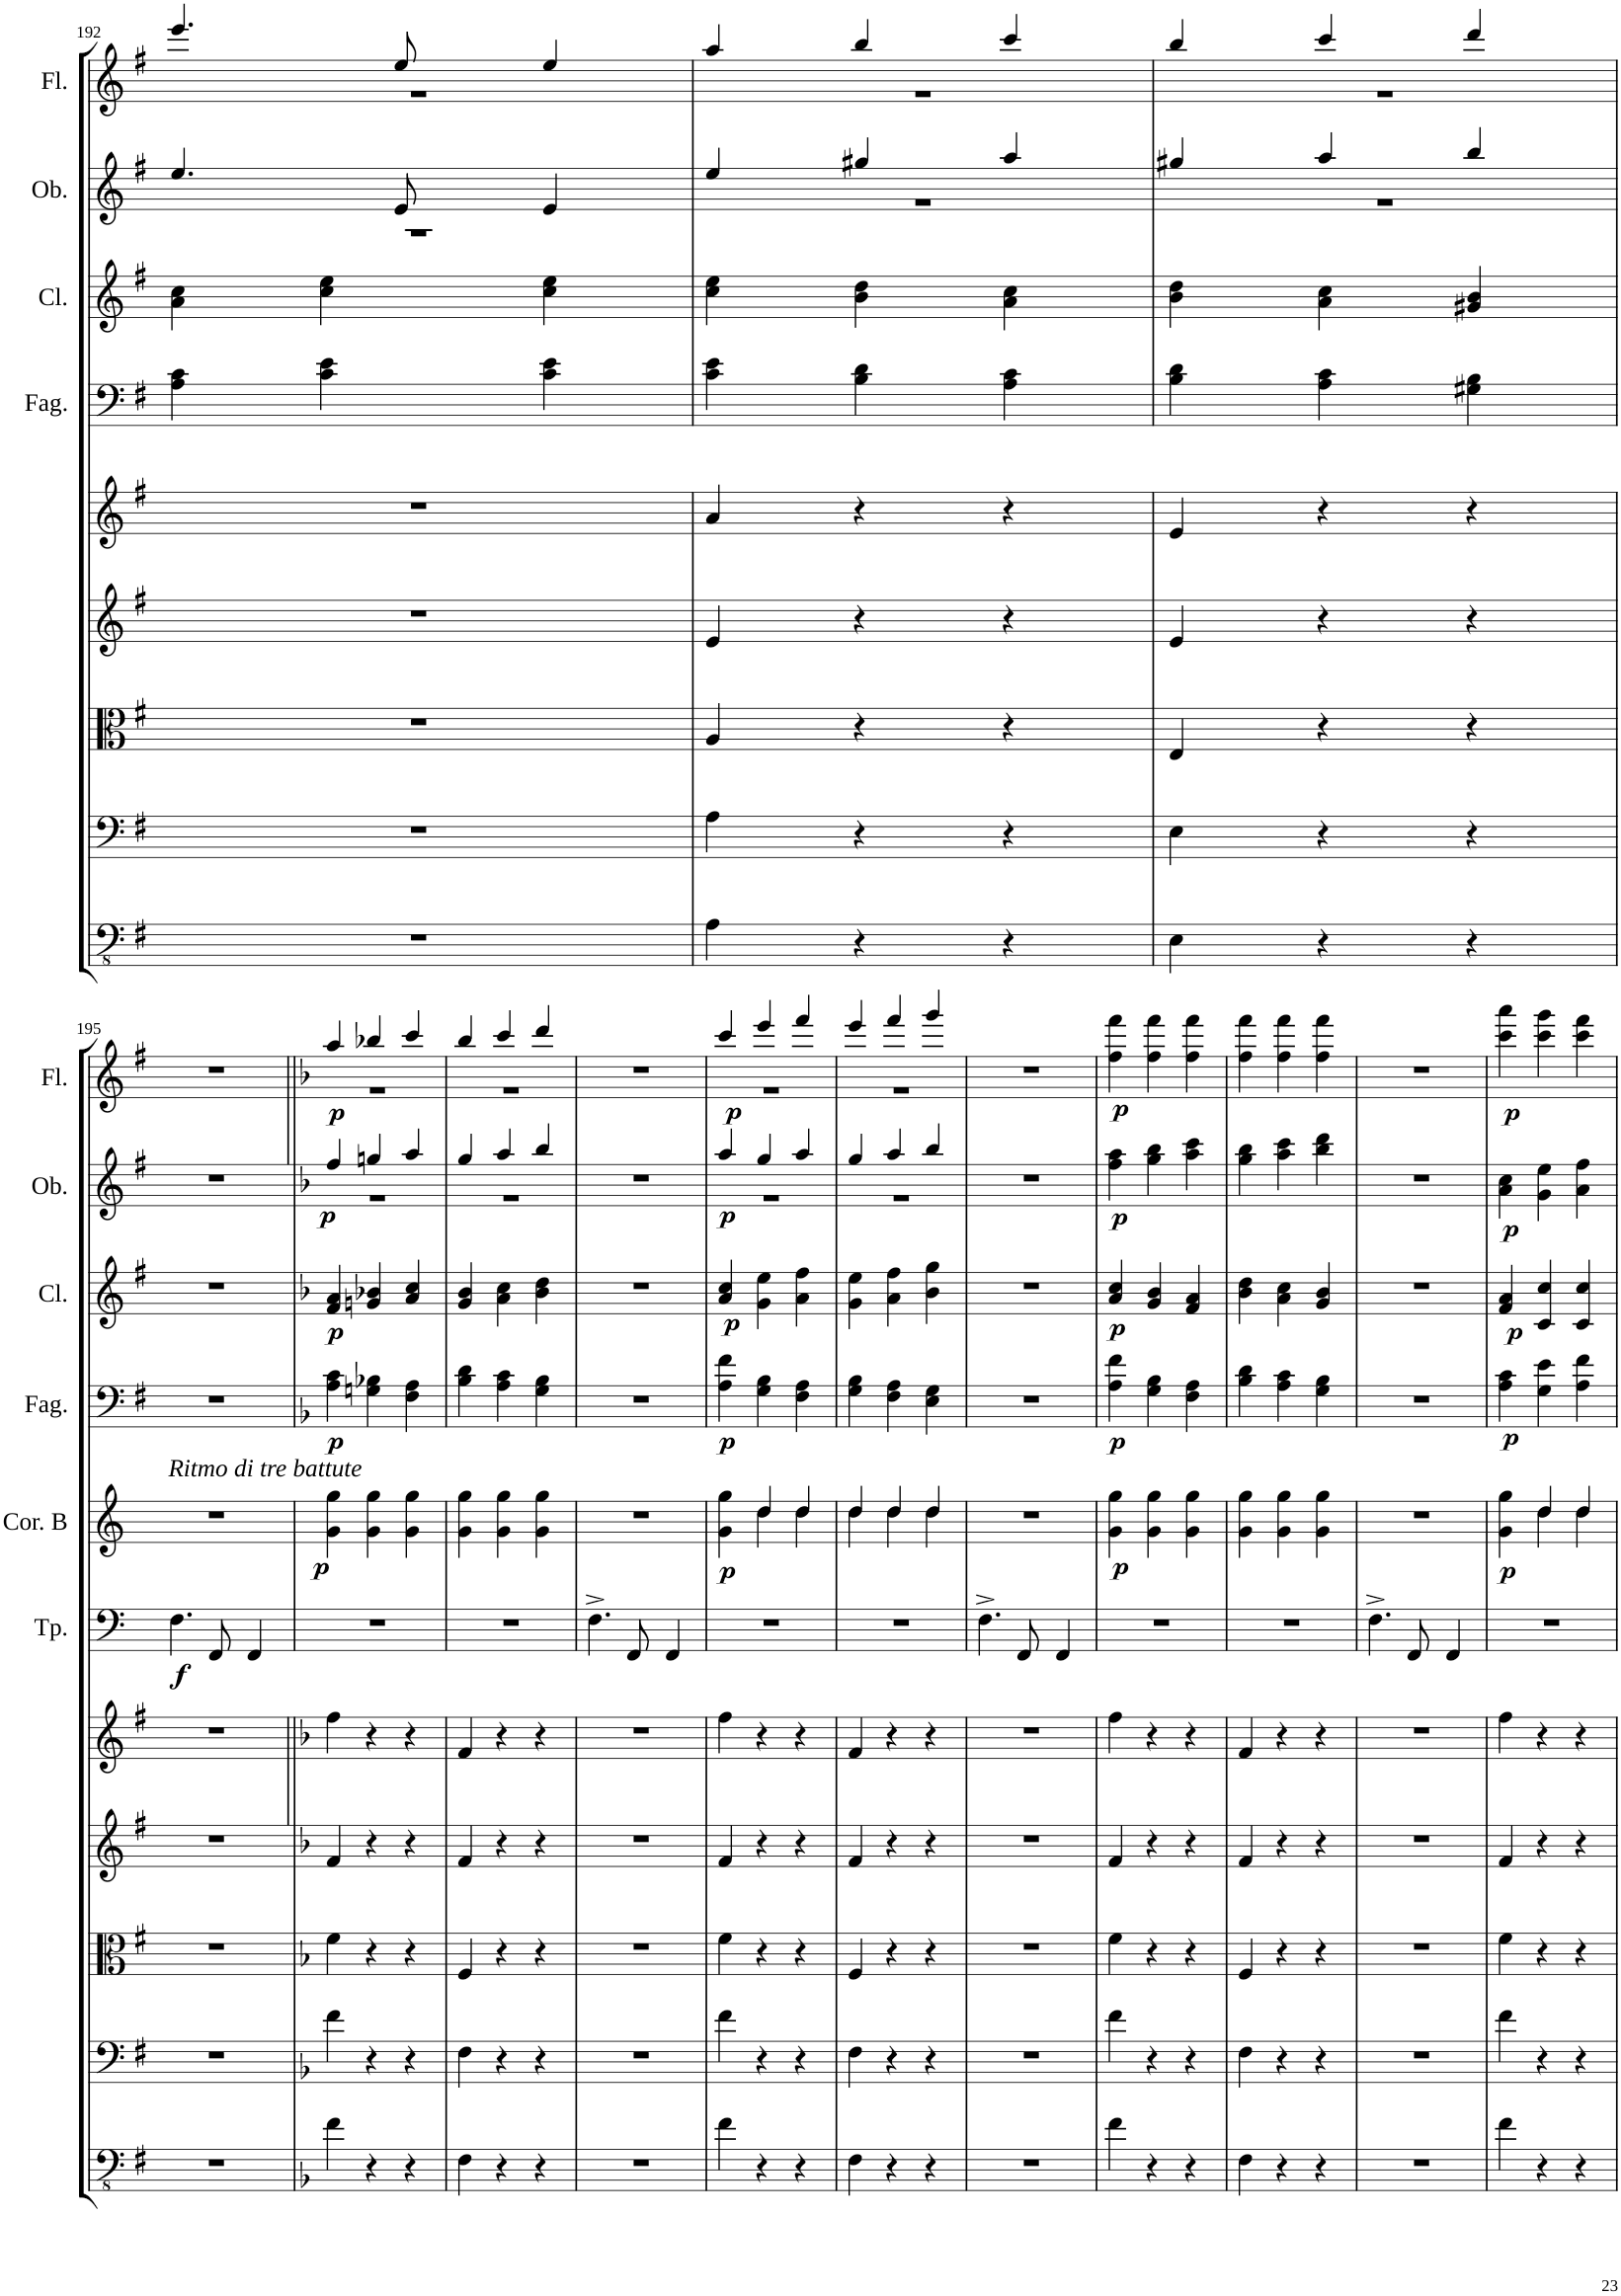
**kern	**kern	**kern	**kern	**kern	**kern	**dynam	**kern	**dynam	**kern	**dynam	**kern	**dynam	**kern	**dynam	**kern	**dynam
*part11	*part10	*part9	*part8	*part7	*part6	*part6	*part5	*part5	*part4	*part4	*part3	*part3	*part2	*part2	*part1	*part1
*staff11	*staff10	*staff9	*staff8	*staff7	*staff6	*staff6	*staff5	*staff5	*staff4	*staff4	*staff3	*staff3	*staff2	*staff2	*staff1	*staff1
*I"Basso	*I"Violoncello	*I"Viola	*I"Violino II	*I"Violino I	*I"Timpani in F	*	*I"Corni in B	*	*I"Fagotti	*	*I"Clarinetti in C	*	*I"Oboi	*	*I"Flauti	*
*	*	*	*	*	*I'Tp.	*	*I'Cor. B	*	*I'Fag.	*	*I'Cl.	*	*I'Ob.	*	*I'Fl.	*
!!LO:PB:g=z
*clefFv4	*clefF4	*clefC3	*clefG2	*clefG2	*clefF4	*	*clefG2	*	*clefF4	*	*clefG2	*	*clefG2	*	*clefG2	*
*	*	*	*	*	*	*	*Trd1c2	*	*	*	*Trd1c2	*	*	*	*	*
*k[f#]	*k[f#]	*k[f#]	*k[f#]	*k[f#]	*k[f#]	*	*k[f#c#g#]	*	*k[f#]	*	*k[f#]	*	*k[f#]	*	*k[f#]	*
*M3/4	*M3/4	*M3/4	*M3/4	*M3/4	*M3/4	*	*M3/4	*	*M3/4	*	*M3/4	*	*M3/4	*	*M3/4	*
=192	=192	=192	=192	=192	=192	=192	=192	=192	=192	=192	=192	=192	=192	=192	=192	=192
*	*	*	*	*	*	*	*	*	*	*	*	*	*^	*	*^	*
2.r	2.r	2.r	2.r	2.r	2.r	.	2.r	.	4A\' 4c\'	.	4a\' 4cc\'	.	4.ee'/	2.r	.	4.eee'/	2.r	.
.	.	.	.	.	.	.	.	.	4c\' 4e\'	.	4cc\' 4ee\'	.	.	.	.	.	.	.
.	.	.	.	.	.	.	.	.	.	.	.	.	8e'/	.	.	8ee'/	.	.
.	.	.	.	.	.	.	.	.	4c\' 4e\'	.	4cc\' 4ee\'	.	4e'/	.	.	4ee'/	.	.
=193	=193	=193	=193	=193	=193	=193	=193	=193	=193	=193	=193	=193	=193	=193	=193	=193	=193	=193
4AA'\	4A'\	4A'/	4e'/	4a'/	2.r	.	2.r	.	4c\' 4e\'	.	4cc\' 4ee\'	.	4ee'/	2.r	.	4aa'/	2.r	.
4r	4r	4r	4r	4r	.	.	.	.	4B\' 4d\'	.	4b\' 4dd\'	.	4gg#X'/	.	.	4bb'/	.	.
4r	4r	4r	4r	4r	.	.	.	.	4A\' 4c\'	.	4a\' 4cc\'	.	4aa'/	.	.	4ccc'/	.	.
=194	=194	=194	=194	=194	=194	=194	=194	=194	=194	=194	=194	=194	=194	=194	=194	=194	=194	=194
4EE'\	4E'\	4E'/	4e'/	4e'/	2.r	.	2.r	.	4B\' 4d\'	.	4b\' 4dd\'	.	4gg#X'/	2.r	.	4bb'/	2.r	.
4r	4r	4r	4r	4r	.	.	.	.	4A\' 4c\'	.	4a\' 4cc\'	.	4aa'/	.	.	4ccc'/	.	.
4r	4r	4r	4r	4r	.	.	.	.	4G#X\' 4B\'	.	4g#X/' 4b/'	.	4bb'/	.	.	4ddd'/	.	.
*	*	*	*	*	*	*	*	*	*	*	*	*	*v	*v	*	*	*	*
*	*	*	*	*	*	*	*	*	*	*	*	*	*	*	*v	*v	*
!!LO:LB:g=z
=195	=195	=195	=195	=195	=195	=195	=195	=195	=195	=195	=195	=195	=195	=195	=195	=195
!	!	!	!	!	!	!	!LO:TX:a:i:t=Ritmo di tre battute	!	!	!	!	!	!	!	!	!
!	!	!	!	!	!	!LO:DY:b	!	!	!	!	!	!	!	!	!	!
2.r	2.r	2.r	2.r	2.r	4.Fn^^\	f	2.r	.	2.r	.	2.r	.	2.r	.	2.r	.
.	.	.	.	.	8FFn'/	.	.	.	.	.	.	.	.	.	.	.
.	.	.	.	.	4FF'/	.	.	.	.	.	.	.	.	.	.	.
=196||	=196||	=196||	=196||	=196||	=196||	=196||	=196||	=196||	=196||	=196||	=196||	=196||	=196||	=196||	=196||	=196||
*k[b-]	*k[b-]	*k[b-]	*k[b-]	*k[b-]	*k[b-]	*	*k[f#]	*	*k[b-]	*	*k[b-]	*	*k[b-]	*	*k[b-]	*
*	*	*	*	*	*	*	*	*	*	*	*	*	*^	*	*^	*
!	!	!	!	!	!	!	!	!LO:DY:b	!	!LO:DY:b	!	!LO:DY:b	!	!	!LO:DY:b	!	!	!LO:DY:b
4F'\	4f'\	4f'\	4f'/	4ff'\	2.r	.	4g\' 4gg\'	p	4A\' 4c\'	p	4f/' 4a/'	p	4ff'/	2.r	p	4aa'/	2.r	p
4r	4r	4r	4r	4r	.	.	4g\' 4gg\'	.	4Gn\' 4B-X\'	.	4gn/' 4b-X/'	.	4ggn'/	.	.	4bb-X'/	.	.
4r	4r	4r	4r	4r	.	.	4g\' 4gg\'	.	4F\' 4A\'	.	4a/' 4cc/'	.	4aa'/	.	.	4ccc'/	.	.
=197	=197	=197	=197	=197	=197	=197	=197	=197	=197	=197	=197	=197	=197	=197	=197	=197	=197	=197
4FF'\	4F'\	4F'/	4f'/	4f'/	2.r	.	4g\' 4gg\'	.	4B-\' 4d\'	.	4g/' 4b-/'	.	4gg'/	2.r	.	4bb-'/	2.r	.
4r	4r	4r	4r	4r	.	.	4g\' 4gg\'	.	4A\' 4c\'	.	4a\' 4cc\'	.	4aa'/	.	.	4ccc'/	.	.
4r	4r	4r	4r	4r	.	.	4g\' 4gg\'	.	4G\' 4B-\'	.	4b-\' 4dd\'	.	4bb-'/	.	.	4ddd'/	.	.
*	*	*	*	*	*	*	*	*	*	*	*	*	*v	*v	*	*	*	*
*	*	*	*	*	*	*	*	*	*	*	*	*	*	*	*v	*v	*
=198	=198	=198	=198	=198	=198	=198	=198	=198	=198	=198	=198	=198	=198	=198	=198	=198
2.r	2.r	2.r	2.r	2.r	4.F^^^\	.	2.r	.	2.r	.	2.r	.	2.r	.	2.r	.
.	.	.	.	.	8FF'/	.	.	.	.	.	.	.	.	.	.	.
.	.	.	.	.	4FF'/	.	.	.	.	.	.	.	.	.	.	.
=199	=199	=199	=199	=199	=199	=199	=199	=199	=199	=199	=199	=199	=199	=199	=199	=199
*	*	*	*	*	*	*	*^	*	*	*	*	*	*^	*	*^	*
!	!	!	!	!	!	!	!	!	!LO:DY:b	!	!LO:DY:b	!	!LO:DY:b	!	!	!LO:DY:b	!	!	!LO:DY:b
4F'\	4f'\	4f'\	4f'/	4ff'\	2.r	.	4g\' 4gg\'	4ryy	p	4A\' 4f\'	p	4a/' 4cc/'	p	4aa'/	2.r	p	4ccc'/	2.r	p
4r	4r	4r	4r	4r	.	.	4dd'/	4dd'\	.	4G\' 4B-\'	.	4g\' 4ee\'	.	4gg'/	.	.	4eee'/	.	.
4r	4r	4r	4r	4r	.	.	4dd'/	4dd'\	.	4F\' 4A\'	.	4a\' 4ff\'	.	4aa'/	.	.	4fff'/	.	.
=200	=200	=200	=200	=200	=200	=200	=200	=200	=200	=200	=200	=200	=200	=200	=200	=200	=200	=200	=200
4FF'\	4F'\	4F'/	4f'/	4f'/	2.r	.	4dd'/	4dd'\	.	4G\' 4B-\'	.	4g\' 4ee\'	.	4gg'/	2.r	.	4eee'/	2.r	.
4r	4r	4r	4r	4r	.	.	4dd'/	4dd'\	.	4F\' 4A\'	.	4a\' 4ff\'	.	4aa'/	.	.	4fff'/	.	.
4r	4r	4r	4r	4r	.	.	4dd'/	4dd'\	.	4E\' 4G\'	.	4b-\' 4gg\'	.	4bb-'/	.	.	4ggg'/	.	.
*	*	*	*	*	*	*	*	*	*	*	*	*	*	*v	*v	*	*	*	*
*	*	*	*	*	*	*	*v	*v	*	*	*	*	*	*	*	*v	*v	*
=201	=201	=201	=201	=201	=201	=201	=201	=201	=201	=201	=201	=201	=201	=201	=201	=201
2.r	2.r	2.r	2.r	2.r	4.F^^^\	.	2.r	.	2.r	.	2.r	.	2.r	.	2.r	.
.	.	.	.	.	8FF'/	.	.	.	.	.	.	.	.	.	.	.
.	.	.	.	.	4FF'/	.	.	.	.	.	.	.	.	.	.	.
=202	=202	=202	=202	=202	=202	=202	=202	=202	=202	=202	=202	=202	=202	=202	=202	=202
!	!	!	!	!	!	!	!	!LO:DY:b	!	!LO:DY:b	!	!LO:DY:b	!	!LO:DY:b	!	!LO:DY:b
4F'\	4f'\	4f'\	4f'/	4ff'\	2.r	.	4g\' 4gg\'	p	4A\' 4f\'	p	4a/' 4cc/'	p	4ff\' 4aa\'	p	4ff\' 4fff\'	p
4r	4r	4r	4r	4r	.	.	4g\' 4gg\'	.	4G\' 4B-\'	.	4g/' 4b-/'	.	4gg\' 4bb-\'	.	4ff\' 4fff\'	.
4r	4r	4r	4r	4r	.	.	4g\' 4gg\'	.	4F\' 4A\'	.	4f/' 4a/'	.	4aa\' 4ccc\'	.	4ff\' 4fff\'	.
=203	=203	=203	=203	=203	=203	=203	=203	=203	=203	=203	=203	=203	=203	=203	=203	=203
4FF'\	4F'\	4F'/	4f'/	4f'/	2.r	.	4g\' 4gg\'	.	4B-\' 4d\'	.	4b-\' 4dd\'	.	4gg\' 4bb-\'	.	4ff\' 4fff\'	.
4r	4r	4r	4r	4r	.	.	4g\' 4gg\'	.	4A\' 4c\'	.	4a\' 4cc\'	.	4aa\' 4ccc\'	.	4ff\' 4fff\'	.
4r	4r	4r	4r	4r	.	.	4g\' 4gg\'	.	4G\' 4B-\'	.	4g/' 4b-/'	.	4bb-\' 4ddd\'	.	4ff\' 4fff\'	.
=204	=204	=204	=204	=204	=204	=204	=204	=204	=204	=204	=204	=204	=204	=204	=204	=204
2.r	2.r	2.r	2.r	2.r	4.F^^^\	.	2.r	.	2.r	.	2.r	.	2.r	.	2.r	.
.	.	.	.	.	8FF'/	.	.	.	.	.	.	.	.	.	.	.
.	.	.	.	.	4FF'/	.	.	.	.	.	.	.	.	.	.	.
=205	=205	=205	=205	=205	=205	=205	=205	=205	=205	=205	=205	=205	=205	=205	=205	=205
*	*	*	*	*	*	*	*^	*	*	*	*	*	*	*	*	*
!	!	!	!	!	!	!	!	!	!LO:DY:b	!	!LO:DY:b	!	!LO:DY:b	!	!LO:DY:b	!	!LO:DY:b
4F'\	4f'\	4f'\	4f'/	4ff'\	2.r	.	4g\' 4gg\'	4ryy	p	4A\' 4c\'	p	4f/' 4a/'	p	4a\' 4cc\'	p	4ccc\' 4aaa\'	p
4r	4r	4r	4r	4r	.	.	4dd'/	4dd'\	.	4G\' 4e\'	.	4c/' 4cc/'	.	4g\' 4ee\'	.	4ccc\' 4ggg\'	.
4r	4r	4r	4r	4r	.	.	4dd'/	4dd'\	.	4A\' 4f\'	.	4c/' 4cc/'	.	4a\' 4ff\'	.	4ccc\' 4fff\'	.
*	*	*	*	*	*	*	*v	*v	*	*	*	*	*	*	*	*	*
=	=	=	=	=	=	=	=	=	=	=	=	=	=	=	=	=
*-	*-	*-	*-	*-	*-	*-	*-	*-	*-	*-	*-	*-	*-	*-	*-	*-
